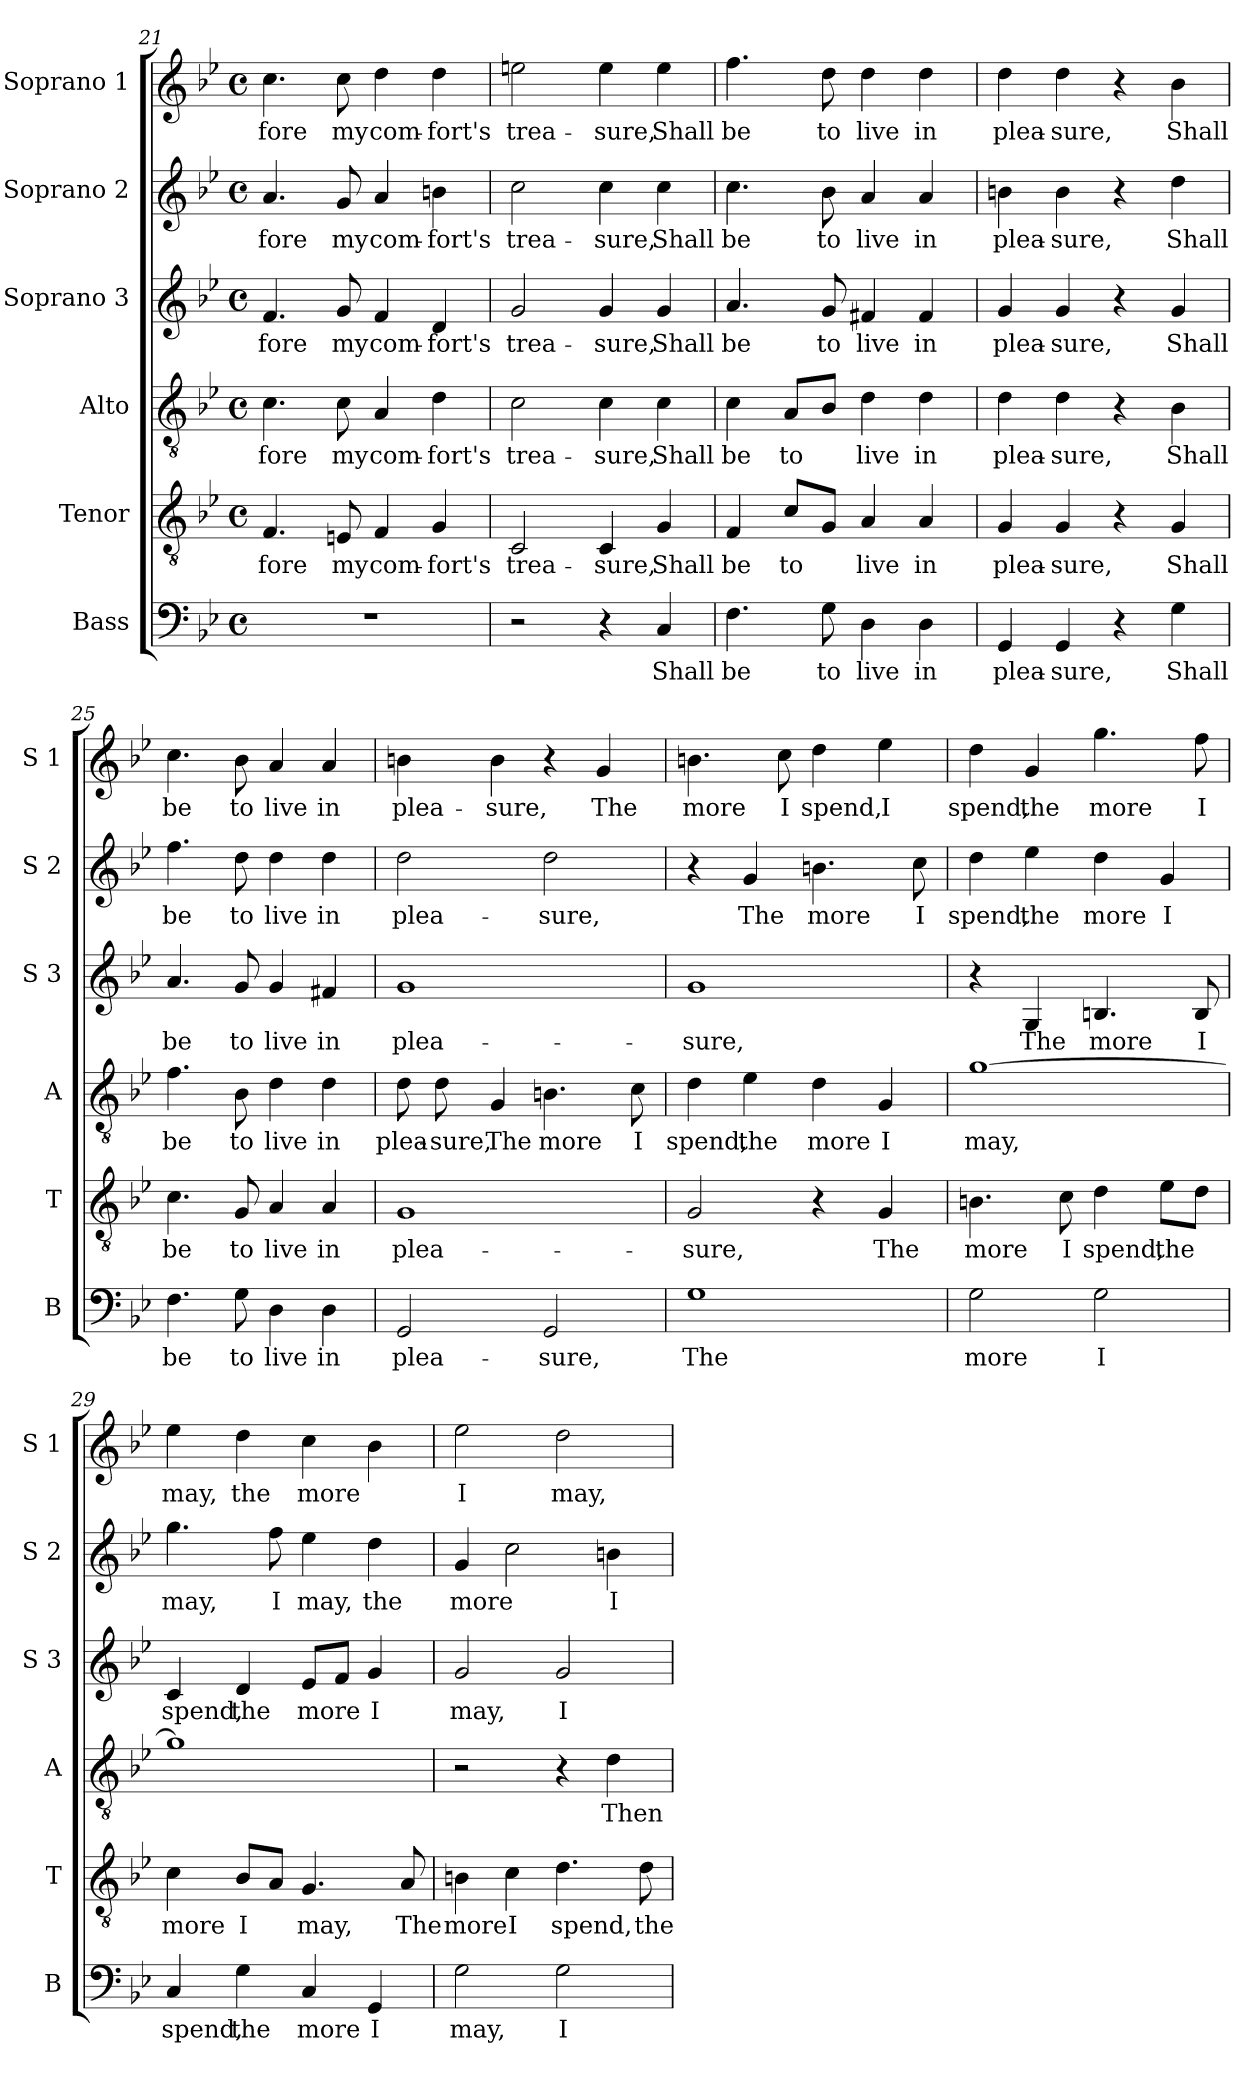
**kern	**text	**kern	**text	**kern	**text	**kern	**text	**kern	**text	**kern	**text
*part6	*part6	*part5	*part5	*part4	*part4	*part3	*part3	*part2	*part2	*part1	*part1
*staff6	*staff6	*staff5	*staff5	*staff4	*staff4	*staff3	*staff3	*staff2	*staff2	*staff1	*staff1
*I"Bass	*	*I"Tenor	*	*I"Alto	*	*I"Soprano 3	*	*I"Soprano 2	*	*I"Soprano 1	*
*I'B	*	*I'T	*	*I'A	*	*I'S 3	*	*I'S 2	*	*I'S 1	*
*clefF4	*	*clefGv2	*	*clefGv2	*	*clefG2	*	*clefG2	*	*clefG2	*
*k[b-e-]	*	*k[b-e-]	*	*k[b-e-]	*	*k[b-e-]	*	*k[b-e-]	*	*k[b-e-]	*
*B-:	*	*B-:	*	*B-:	*	*B-:	*	*B-:	*	*B-:	*
*M4/4	*	*M4/4	*	*M4/4	*	*M4/4	*	*M4/4	*	*M4/4	*
*met(c)	*	*met(c)	*	*met(c)	*	*met(c)	*	*met(c)	*	*met(c)	*
=21	=21	=21	=21	=21	=21	=21	=21	=21	=21	=21	=21
!	!	!	!LO:LY:b	!	!LO:LY:b	!	!LO:LY:b	!	!LO:LY:b	!	!LO:LY:b
1r	.	4.F/	-fore	4.c\	-fore	4.f/	-fore	4.a/	-fore	4.cc\	-fore
!	!	!	!LO:LY:b	!	!LO:LY:b	!	!LO:LY:b	!	!LO:LY:b	!	!LO:LY:b
.	.	8En/	my	8c\	my	8g/	my	8g/	my	8cc\	my
!	!	!	!LO:LY:b	!	!LO:LY:b	!	!LO:LY:b	!	!LO:LY:b	!	!LO:LY:b
.	.	4F/	com-	4A/	com-	4f/	com-	4a/	com-	4dd\	com-
!	!	!	!LO:LY:b	!	!LO:LY:b	!	!LO:LY:b	!	!LO:LY:b	!	!LO:LY:b
.	.	4G/	-fort's	4d\	-fort's	4d/	-fort's	4bn\	-fort's	4dd\	-fort's
=22	=22	=22	=22	=22	=22	=22	=22	=22	=22	=22	=22
!	!	!	!LO:LY:b	!	!LO:LY:b	!	!LO:LY:b	!	!LO:LY:b	!	!LO:LY:b
2r	.	2C/	trea-	2c\	trea-	2g/	trea-	2cc\	trea-	2een\	trea-
!	!	!	!LO:LY:b	!	!LO:LY:b	!	!LO:LY:b	!	!LO:LY:b	!	!LO:LY:b
4r	.	4C/	-sure,	4c\	-sure,	4g/	-sure,	4cc\	-sure,	4ee\	-sure,
!	!LO:LY:b	!	!LO:LY:b	!	!LO:LY:b	!	!LO:LY:b	!	!LO:LY:b	!	!LO:LY:b
4C/	Shall	4G/	Shall	4c\	Shall	4g/	Shall	4cc\	Shall	4ee\	Shall
=23	=23	=23	=23	=23	=23	=23	=23	=23	=23	=23	=23
!	!LO:LY:b	!	!LO:LY:b	!	!LO:LY:b	!	!LO:LY:b	!	!LO:LY:b	!	!LO:LY:b
4.F\	be	4F/	be	4c\	be	4.a/	be	4.cc\	be	4.ff\	be
!	!	!	!LO:LY:b	!	!LO:LY:b	!	!	!	!	!	!
.	.	8c/L	to	8A/L	to	.	.	.	.	.	.
!	!LO:LY:b	!	!	!	!	!	!LO:LY:b	!	!LO:LY:b	!	!LO:LY:b
8G\	to	8G/J	.	8B-/J	.	8g/	to	8b-\	to	8dd\	to
!	!LO:LY:b	!	!LO:LY:b	!	!LO:LY:b	!	!LO:LY:b	!	!LO:LY:b	!	!LO:LY:b
4D\	live	4A/	live	4d\	live	4f#X/	live	4a/	live	4dd\	live
!	!LO:LY:b	!	!LO:LY:b	!	!LO:LY:b	!	!LO:LY:b	!	!LO:LY:b	!	!LO:LY:b
4D\	in	4A/	in	4d\	in	4f#/	in	4a/	in	4dd\	in
=24	=24	=24	=24	=24	=24	=24	=24	=24	=24	=24	=24
!	!LO:LY:b	!	!LO:LY:b	!	!LO:LY:b	!	!LO:LY:b	!	!LO:LY:b	!	!LO:LY:b
4GG/	plea-	4G/	plea-	4d\	plea-	4g/	plea-	4bn\	plea-	4dd\	plea-
!	!LO:LY:b	!	!LO:LY:b	!	!LO:LY:b	!	!LO:LY:b	!	!LO:LY:b	!	!LO:LY:b
4GG/	-sure,	4G/	-sure,	4d\	-sure,	4g/	-sure,	4b\	-sure,	4dd\	-sure,
4r	.	4r	.	4r	.	4r	.	4r	.	4r	.
!	!LO:LY:b	!	!LO:LY:b	!	!LO:LY:b	!	!LO:LY:b	!	!LO:LY:b	!	!LO:LY:b
4G\	Shall	4G/	Shall	4B-\	Shall	4g/	Shall	4dd\	Shall	4b-\	Shall
=25	=25	=25	=25	=25	=25	=25	=25	=25	=25	=25	=25
!	!LO:LY:b	!	!LO:LY:b	!	!LO:LY:b	!	!LO:LY:b	!	!LO:LY:b	!	!LO:LY:b
4.F\	be	4.c\	be	4.f\	be	4.a/	be	4.ff\	be	4.cc\	be
!	!LO:LY:b	!	!LO:LY:b	!	!LO:LY:b	!	!LO:LY:b	!	!LO:LY:b	!	!LO:LY:b
8G\	to	8G/	to	8B-\	to	8g/	to	8dd\	to	8b-\	to
!	!LO:LY:b	!	!LO:LY:b	!	!LO:LY:b	!	!LO:LY:b	!	!LO:LY:b	!	!LO:LY:b
4D\	live	4A/	live	4d\	live	4g/	live	4dd\	live	4a/	live
!	!LO:LY:b	!	!LO:LY:b	!	!LO:LY:b	!	!LO:LY:b	!	!LO:LY:b	!	!LO:LY:b
4D\	in	4A/	in	4d\	in	4f#X/	in	4dd\	in	4a/	in
!!LO:LB:g=z
=26	=26	=26	=26	=26	=26	=26	=26	=26	=26	=26	=26
!	!LO:LY:b	!	!LO:LY:b	!	!LO:LY:b	!	!LO:LY:b	!	!LO:LY:b	!	!LO:LY:b
2GG/	plea-	1G	plea-	8d\	plea-	1g	plea-	2dd\	plea-	4bn\	plea-
!	!	!	!	!	!LO:LY:b	!	!	!	!	!	!
.	.	.	.	8d\	-sure,	.	.	.	.	.	.
!	!	!	!	!	!LO:LY:b	!	!	!	!	!	!LO:LY:b
.	.	.	.	4G/	The	.	.	.	.	4b\	-sure,
!	!LO:LY:b	!	!	!	!LO:LY:b	!	!	!	!LO:LY:b	!	!
2GG/	-sure,	.	.	4.Bn\	more	.	.	2dd\	-sure,	4r	.
!	!	!	!	!	!	!	!	!	!	!	!LO:LY:b
.	.	.	.	.	.	.	.	.	.	4g/	The
!	!	!	!	!	!LO:LY:b	!	!	!	!	!	!
.	.	.	.	8c\	I	.	.	.	.	.	.
=27	=27	=27	=27	=27	=27	=27	=27	=27	=27	=27	=27
!	!LO:LY:b	!	!LO:LY:b	!	!LO:LY:b	!	!LO:LY:b	!	!	!	!LO:LY:b
1G	The	2G/	-sure,	4d\	spend,	1g	-sure,	4r	.	4.bn\	more
!	!	!	!	!	!LO:LY:b	!	!	!	!LO:LY:b	!	!
.	.	.	.	4e-\	the	.	.	4g/	The	.	.
!	!	!	!	!	!	!	!	!	!	!	!LO:LY:b
.	.	.	.	.	.	.	.	.	.	8cc\	I
!	!	!	!	!	!LO:LY:b	!	!	!	!LO:LY:b	!	!LO:LY:b
.	.	4r	.	4d\	more	.	.	4.bn\	more	4dd\	spend,
!	!	!	!LO:LY:b	!	!LO:LY:b	!	!	!	!	!	!LO:LY:b
.	.	4G/	The	4G/	I	.	.	.	.	4ee-\	I
!	!	!	!	!	!	!	!	!	!LO:LY:b	!	!
.	.	.	.	.	.	.	.	8cc\	I	.	.
=28	=28	=28	=28	=28	=28	=28	=28	=28	=28	=28	=28
!	!LO:LY:b	!	!LO:LY:b	!	!LO:LY:b	!	!	!	!LO:LY:b	!	!LO:LY:b
2G\	more	4.Bn\	more	[1g	may,	4r	.	4dd\	spend,	4dd\	spend,
!	!	!	!	!	!	!	!LO:LY:b	!	!LO:LY:b	!	!LO:LY:b
.	.	.	.	.	.	4G/	The	4ee-\	the	4g/	the
!	!	!	!LO:LY:b	!	!	!	!	!	!	!	!
.	.	8c\	I	.	.	.	.	.	.	.	.
!	!LO:LY:b	!	!LO:LY:b	!	!	!	!LO:LY:b	!	!LO:LY:b	!	!LO:LY:b
2G\	I	4d\	spend,	.	.	4.Bn/	more	4dd\	more	4.gg\	more
!	!	!	!LO:LY:b	!	!	!	!	!	!LO:LY:b	!	!
.	.	8e-\L	the	.	.	.	.	4g/	I	.	.
!	!	!	!	!	!	!	!LO:LY:b	!	!	!	!LO:LY:b
.	.	8d\J	.	.	.	8B/	I	.	.	8ff\	I
=29	=29	=29	=29	=29	=29	=29	=29	=29	=29	=29	=29
!	!LO:LY:b	!	!LO:LY:b	!	!	!	!LO:LY:b	!	!LO:LY:b	!	!LO:LY:b
4C/	spend,	4c\	more	1g]	.	4c/	spend,	4.gg\	may,	4ee-\	may,
!	!LO:LY:b	!	!LO:LY:b	!	!	!	!LO:LY:b	!	!	!	!LO:LY:b
4G\	the	8B-/L	I	.	.	4d/	the	.	.	4dd\	the
!	!	!	!	!	!	!	!	!	!LO:LY:b	!	!
.	.	8A/J	.	.	.	.	.	8ff\	I	.	.
!	!LO:LY:b	!	!LO:LY:b	!	!	!	!LO:LY:b	!	!LO:LY:b	!	!LO:LY:b
4C/	more	4.G/	may,	.	.	8e-/L	more	4ee-\	may,	4cc\	more
.	.	.	.	.	.	8f/J	.	.	.	.	.
!	!LO:LY:b	!	!	!	!	!	!LO:LY:b	!	!LO:LY:b	!	!
4GG/	I	.	.	.	.	4g/	I	4dd\	the	4b-\	.
!	!	!	!LO:LY:b	!	!	!	!	!	!	!	!
.	.	8A/	The	.	.	.	.	.	.	.	.
=30	=30	=30	=30	=30	=30	=30	=30	=30	=30	=30	=30
!	!LO:LY:b	!	!LO:LY:b	!	!	!	!LO:LY:b	!	!LO:LY:b	!	!LO:LY:b
2G\	may,	4Bn\	more	2r	.	2g/	may,	4g/	more	2ee-\	I
!	!	!	!LO:LY:b	!	!	!	!	!	!	!	!
.	.	4c\	I	.	.	.	.	2cc\	.	.	.
!	!LO:LY:b	!	!LO:LY:b	!	!	!	!LO:LY:b	!	!	!	!LO:LY:b
2G\	I	4.d\	spend,	4r	.	2g/	I	.	.	2dd\	may,
!	!	!	!	!	!LO:LY:b	!	!	!	!LO:LY:b	!	!
.	.	.	.	4d\	Then	.	.	4bn\	I	.	.
!	!	!	!LO:LY:b	!	!	!	!	!	!	!	!
.	.	8d\	the	.	.	.	.	.	.	.	.
=	=	=	=	=	=	=	=	=	=	=	=
*-	*-	*-	*-	*-	*-	*-	*-	*-	*-	*-	*-
